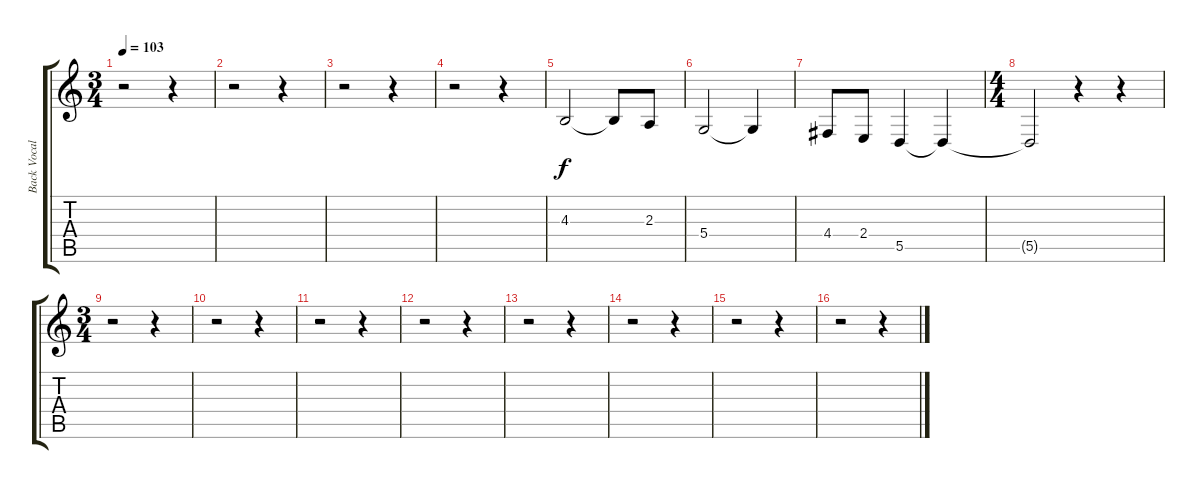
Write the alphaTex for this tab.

\track ("Back VocalZ II" "Back Vocal") {instrument lead2sawtooth}
\staff {score tabs}
\tuning (E4 B3 G3 D3 A2 E2) {hide}
\ts (3 4)
\tempo 103
\clef g2
\ks c
r.2{dy f} r.4 |
r.2 r.4 |
r.2 r.4 |
r.2 r.4 |
4.3.2 4.3{t}.8 2.3.8 |
5.4.2 5.4{t}.4 |
4.4.8 2.4.8 5.5.4 5.5{t}.4 |
\ts (4 4)
5.5{t}.2 r.4 r.4 |
\ts (3 4)
r.2 r.4 |
r.2 r.4 |
r.2 r.4 |
r.2 r.4 |
r.2 r.4 |
r.2 r.4 |
r.2 r.4 |
r.2 r.4
